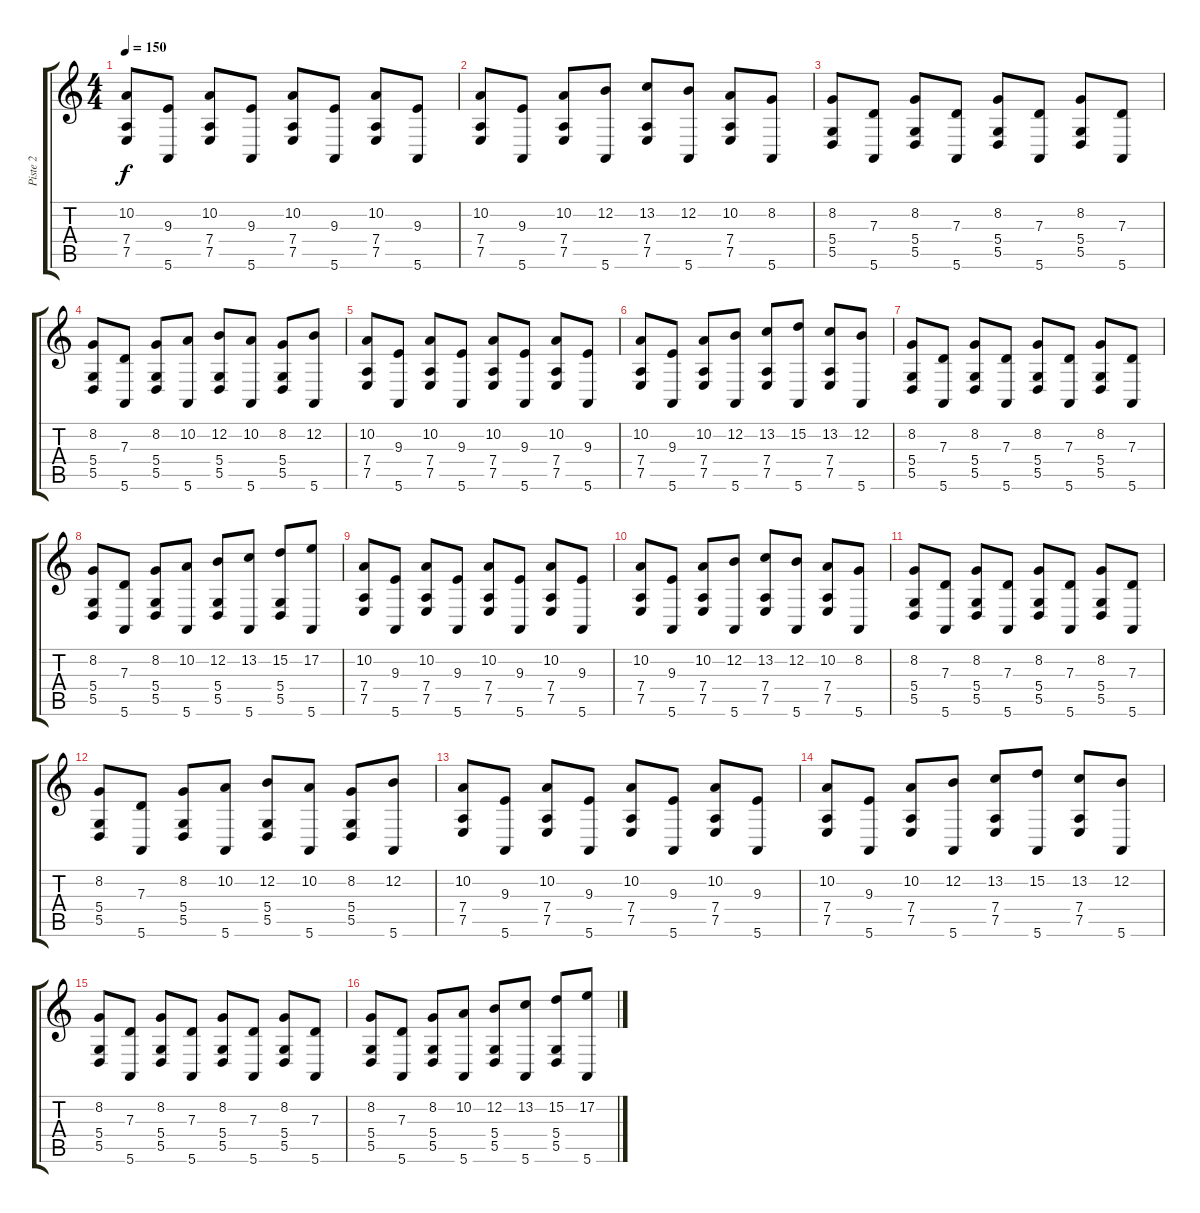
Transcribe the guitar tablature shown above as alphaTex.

\track ("Piste 2" "Piste 2") {instrument drawbarorgan}
\staff {score tabs}
\tuning (E4 B3 G3 D3 A2 E2) {hide}
\ts (4 4)
\tempo 150
\clef g2
\ks c
(10.2 7.4 7.5).8{dy f} (9.3 5.6).8 (10.2 7.4 7.5).8 (9.3 5.6).8 (10.2 7.4 7.5).8 (9.3 5.6).8 (10.2 7.4 7.5).8 (9.3 5.6).8 |
(10.2 7.4 7.5).8 (9.3 5.6).8 (10.2 7.4 7.5).8 (12.2 5.6).8 (13.2 7.4 7.5).8 (12.2 5.6).8 (10.2 7.4 7.5).8 (8.2 5.6).8 |
(8.2 5.4 5.5).8 (7.3 5.6).8 (8.2 5.4 5.5).8 (7.3 5.6).8 (8.2 5.4 5.5).8 (7.3 5.6).8 (8.2 5.4 5.5).8 (7.3 5.6).8 |
(8.2 5.4 5.5).8 (7.3 5.6).8 (8.2 5.4 5.5).8 (10.2 5.6).8 (12.2 5.4 5.5).8 (10.2 5.6).8 (8.2 5.4 5.5).8 (12.2 5.6).8 |
(10.2 7.4 7.5).8 (9.3 5.6).8 (10.2 7.4 7.5).8 (9.3 5.6).8 (10.2 7.4 7.5).8 (9.3 5.6).8 (10.2 7.4 7.5).8 (9.3 5.6).8 |
(10.2 7.4 7.5).8 (9.3 5.6).8 (10.2 7.4 7.5).8 (12.2 5.6).8 (13.2 7.4 7.5).8 (15.2 5.6).8 (13.2 7.4 7.5).8 (12.2 5.6).8 |
(8.2 5.4 5.5).8 (7.3 5.6).8 (8.2 5.4 5.5).8 (7.3 5.6).8 (8.2 5.4 5.5).8 (7.3 5.6).8 (8.2 5.4 5.5).8 (7.3 5.6).8 |
(8.2 5.4 5.5).8 (7.3 5.6).8 (8.2 5.4 5.5).8 (10.2 5.6).8 (12.2 5.4 5.5).8 (13.2 5.6).8 (15.2 5.4 5.5).8 (17.2 5.6).8 |
(10.2 7.4 7.5).8 (9.3 5.6).8 (10.2 7.4 7.5).8 (9.3 5.6).8 (10.2 7.4 7.5).8 (9.3 5.6).8 (10.2 7.4 7.5).8 (9.3 5.6).8 |
(10.2 7.4 7.5).8 (9.3 5.6).8 (10.2 7.4 7.5).8 (12.2 5.6).8 (13.2 7.4 7.5).8 (12.2 5.6).8 (10.2 7.4 7.5).8 (8.2 5.6).8 |
(8.2 5.4 5.5).8 (7.3 5.6).8 (8.2 5.4 5.5).8 (7.3 5.6).8 (8.2 5.4 5.5).8 (7.3 5.6).8 (8.2 5.4 5.5).8 (7.3 5.6).8 |
(8.2 5.4 5.5).8 (7.3 5.6).8 (8.2 5.4 5.5).8 (10.2 5.6).8 (12.2 5.4 5.5).8 (10.2 5.6).8 (8.2 5.4 5.5).8 (12.2 5.6).8 |
(10.2 7.4 7.5).8 (9.3 5.6).8 (10.2 7.4 7.5).8 (9.3 5.6).8 (10.2 7.4 7.5).8 (9.3 5.6).8 (10.2 7.4 7.5).8 (9.3 5.6).8 |
(10.2 7.4 7.5).8 (9.3 5.6).8 (10.2 7.4 7.5).8 (12.2 5.6).8 (13.2 7.4 7.5).8 (15.2 5.6).8 (13.2 7.4 7.5).8 (12.2 5.6).8 |
(8.2 5.4 5.5).8 (7.3 5.6).8 (8.2 5.4 5.5).8 (7.3 5.6).8 (8.2 5.4 5.5).8 (7.3 5.6).8 (8.2 5.4 5.5).8 (7.3 5.6).8 |
(8.2 5.4 5.5).8 (7.3 5.6).8 (8.2 5.4 5.5).8 (10.2 5.6).8 (12.2 5.4 5.5).8 (13.2 5.6).8 (15.2 5.4 5.5).8 (17.2 5.6).8
